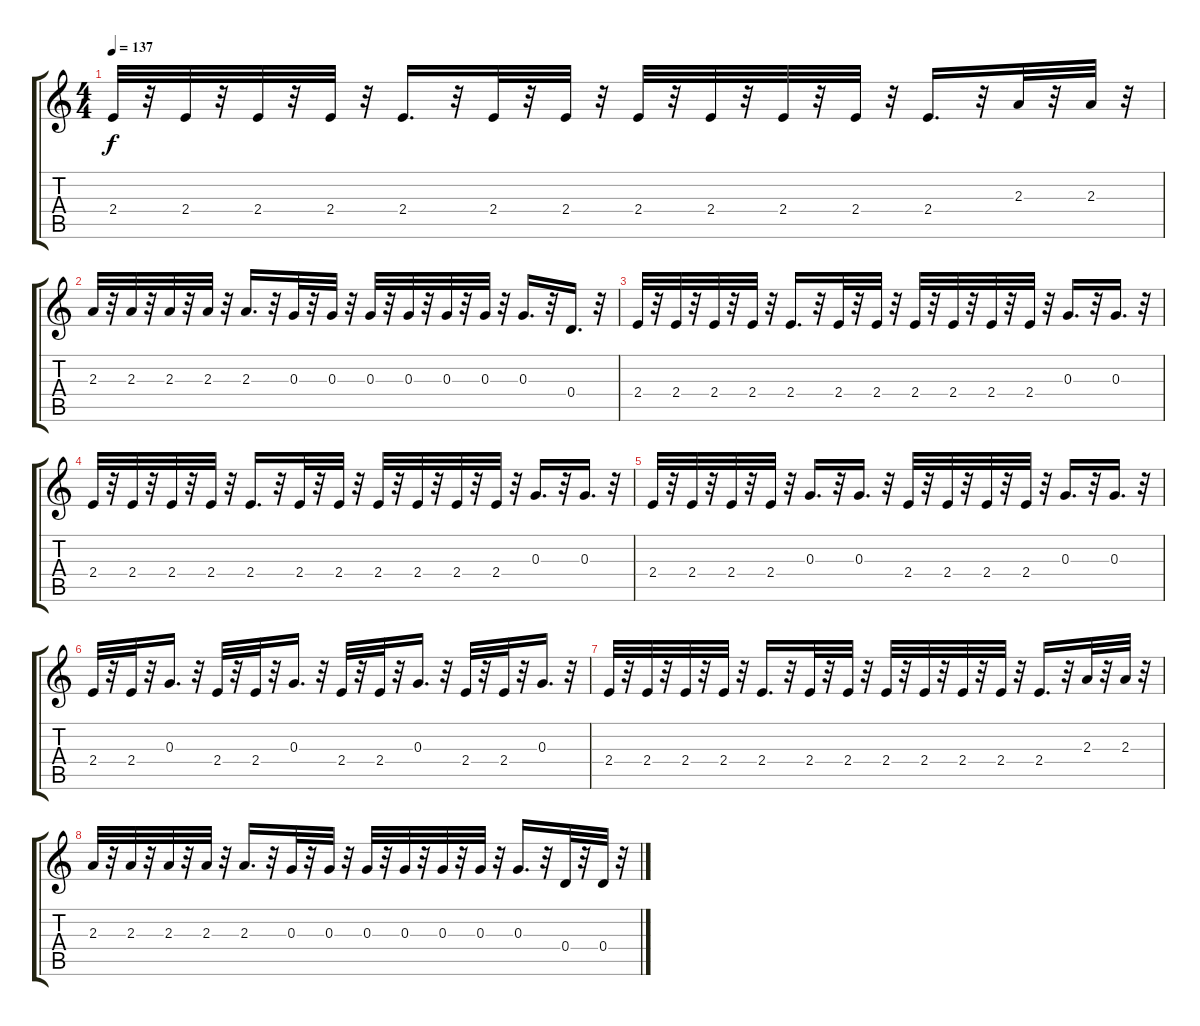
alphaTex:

\track "" {instrument contrabass}
\staff {score tabs}
\tuning (E4 B3 G3 D3 A2 E2) {hide}
\ts (4 4)
\tempo 137
\clef g2
\ks c
2.4.32{dy f} r.32 2.4.32 r.32 2.4.32 r.32 2.4.32 r.32 2.4.16{d} r.32 2.4.32 r.32 2.4.32 r.32 2.4.32 r.32 2.4.32 r.32 2.4.32 r.32 2.4.32 r.32 2.4.16{d} r.32 2.3.32 r.32 2.3.32 r.32 |
2.3.32 r.32 2.3.32 r.32 2.3.32 r.32 2.3.32 r.32 2.3.16{d} r.32 0.3.32 r.32 0.3.32 r.32 0.3.32 r.32 0.3.32 r.32 0.3.32 r.32 0.3.32 r.32 0.3.16{d} r.32 0.4.16{d} r.32 |
2.4.32 r.32 2.4.32 r.32 2.4.32 r.32 2.4.32 r.32 2.4.16{d} r.32 2.4.32 r.32 2.4.32 r.32 2.4.32 r.32 2.4.32 r.32 2.4.32 r.32 2.4.32 r.32 0.3.16{d} r.32 0.3.16{d} r.32 |
2.4.32 r.32 2.4.32 r.32 2.4.32 r.32 2.4.32 r.32 2.4.16{d} r.32 2.4.32 r.32 2.4.32 r.32 2.4.32 r.32 2.4.32 r.32 2.4.32 r.32 2.4.32 r.32 0.3.16{d} r.32 0.3.16{d} r.32 |
2.4.32 r.32 2.4.32 r.32 2.4.32 r.32 2.4.32 r.32 0.3.16{d} r.32 0.3.16{d} r.32 2.4.32 r.32 2.4.32 r.32 2.4.32 r.32 2.4.32 r.32 0.3.16{d} r.32 0.3.16{d} r.32 |
2.4.32 r.32 2.4.32 r.32 0.3.16{d} r.32 2.4.32 r.32 2.4.32 r.32 0.3.16{d} r.32 2.4.32 r.32 2.4.32 r.32 0.3.16{d} r.32 2.4.32 r.32 2.4.32 r.32 0.3.16{d} r.32 |
2.4.32 r.32 2.4.32 r.32 2.4.32 r.32 2.4.32 r.32 2.4.16{d} r.32 2.4.32 r.32 2.4.32 r.32 2.4.32 r.32 2.4.32 r.32 2.4.32 r.32 2.4.32 r.32 2.4.16{d} r.32 2.3.32 r.32 2.3.32 r.32 |
2.3.32 r.32 2.3.32 r.32 2.3.32 r.32 2.3.32 r.32 2.3.16{d} r.32 0.3.32 r.32 0.3.32 r.32 0.3.32 r.32 0.3.32 r.32 0.3.32 r.32 0.3.32 r.32 0.3.16{d} r.32 0.4.32 r.32 0.4.32 r.32
